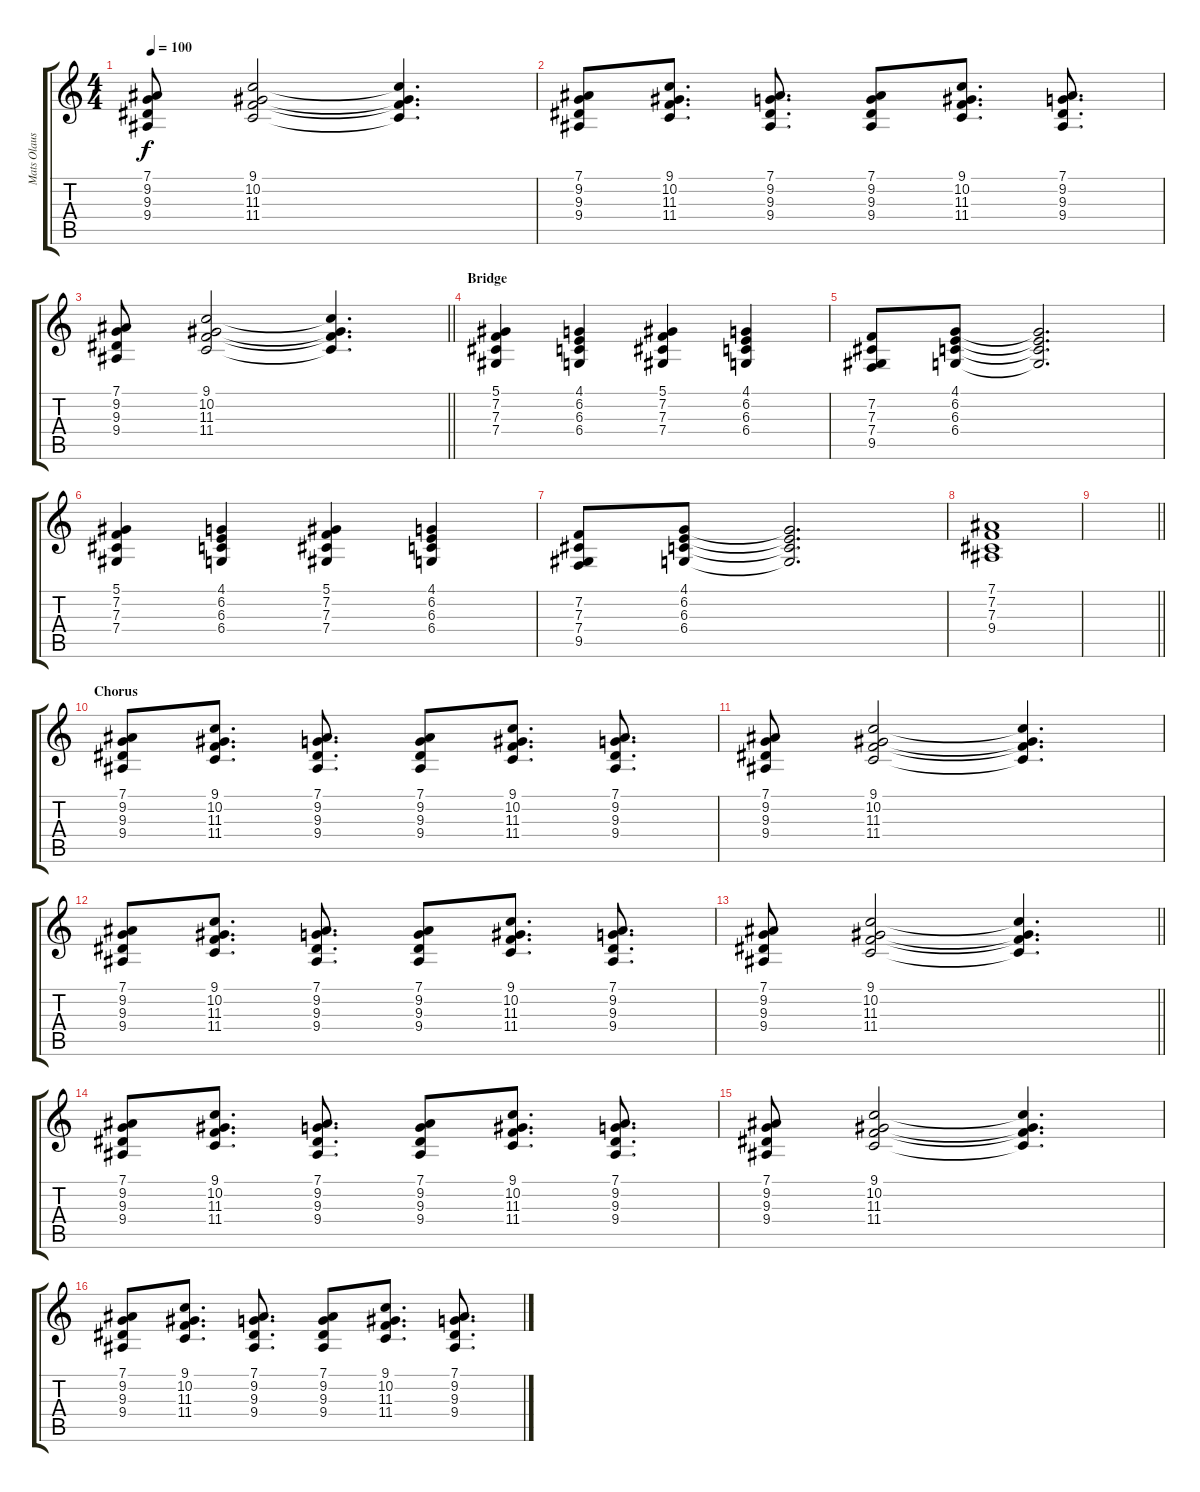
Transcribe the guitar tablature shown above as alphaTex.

\track ("Mats Olausson" "Mats Olaus") {instrument choiraahs}
\staff {score tabs}
\tuning (Eb4 Bb3 Gb3 Db3 Ab2 Eb2) {hide}
\ts (4 4)
\tempo 100
\clef g2
\ks c
(7.1 9.2 9.3 9.4).8{dy f} (9.1 10.2 11.3 11.4).2 (9.1{t} 10.2{t} 11.3{t} 11.4{t}).4{d} |
(7.1 9.2 9.3 9.4).8 (9.1 10.2 11.3 11.4).8{d} (7.1 9.2 9.3 9.4).8{d} (7.1 9.2 9.3 9.4).8 (9.1 10.2 11.3 11.4).8{d} (7.1 9.2 9.3 9.4).8{d} |
\barLineRight lightlight
(7.1 9.2 9.3 9.4).8 (9.1 10.2 11.3 11.4).2 (9.1{t} 10.2{t} 11.3{t} 11.4{t}).4{d} |
\section ("" "Bridge")
(5.1 7.2 7.3 7.4).4 (4.1 6.2 6.3 6.4).4 (5.1 7.2 7.3 7.4).4 (4.1 6.2 6.3 6.4).4 |
(7.2 7.3 7.4 9.5).8 (4.1 6.2 6.3 6.4).8 (4.1{t} 6.2{t} 6.3{t} 6.4{t}).2{d} |
(5.1 7.2 7.3 7.4).4 (4.1 6.2 6.3 6.4).4 (5.1 7.2 7.3 7.4).4 (4.1 6.2 6.3 6.4).4 |
(7.2 7.3 7.4 9.5).8 (4.1 6.2 6.3 6.4).8 (4.1{t} 6.2{t} 6.3{t} 6.4{t}).2{d} |
(7.1 7.2 7.3 9.4).1 |
\barLineRight lightlight
|
\section ("" "Chorus")
(7.1 9.2 9.3 9.4).8 (9.1 10.2 11.3 11.4).8{d} (7.1 9.2 9.3 9.4).8{d} (7.1 9.2 9.3 9.4).8 (9.1 10.2 11.3 11.4).8{d} (7.1 9.2 9.3 9.4).8{d} |
(7.1 9.2 9.3 9.4).8 (9.1 10.2 11.3 11.4).2 (9.1{t} 10.2{t} 11.3{t} 11.4{t}).4{d} |
(7.1 9.2 9.3 9.4).8 (9.1 10.2 11.3 11.4).8{d} (7.1 9.2 9.3 9.4).8{d} (7.1 9.2 9.3 9.4).8 (9.1 10.2 11.3 11.4).8{d} (7.1 9.2 9.3 9.4).8{d} |
\barLineRight lightlight
(7.1 9.2 9.3 9.4).8 (9.1 10.2 11.3 11.4).2 (9.1{t} 10.2{t} 11.3{t} 11.4{t}).4{d} |
(7.1 9.2 9.3 9.4).8 (9.1 10.2 11.3 11.4).8{d} (7.1 9.2 9.3 9.4).8{d} (7.1 9.2 9.3 9.4).8 (9.1 10.2 11.3 11.4).8{d} (7.1 9.2 9.3 9.4).8{d} |
(7.1 9.2 9.3 9.4).8 (9.1 10.2 11.3 11.4).2 (9.1{t} 10.2{t} 11.3{t} 11.4{t}).4{d} |
(7.1 9.2 9.3 9.4).8 (9.1 10.2 11.3 11.4).8{d} (7.1 9.2 9.3 9.4).8{d} (7.1 9.2 9.3 9.4).8 (9.1 10.2 11.3 11.4).8{d} (7.1 9.2 9.3 9.4).8{d}
